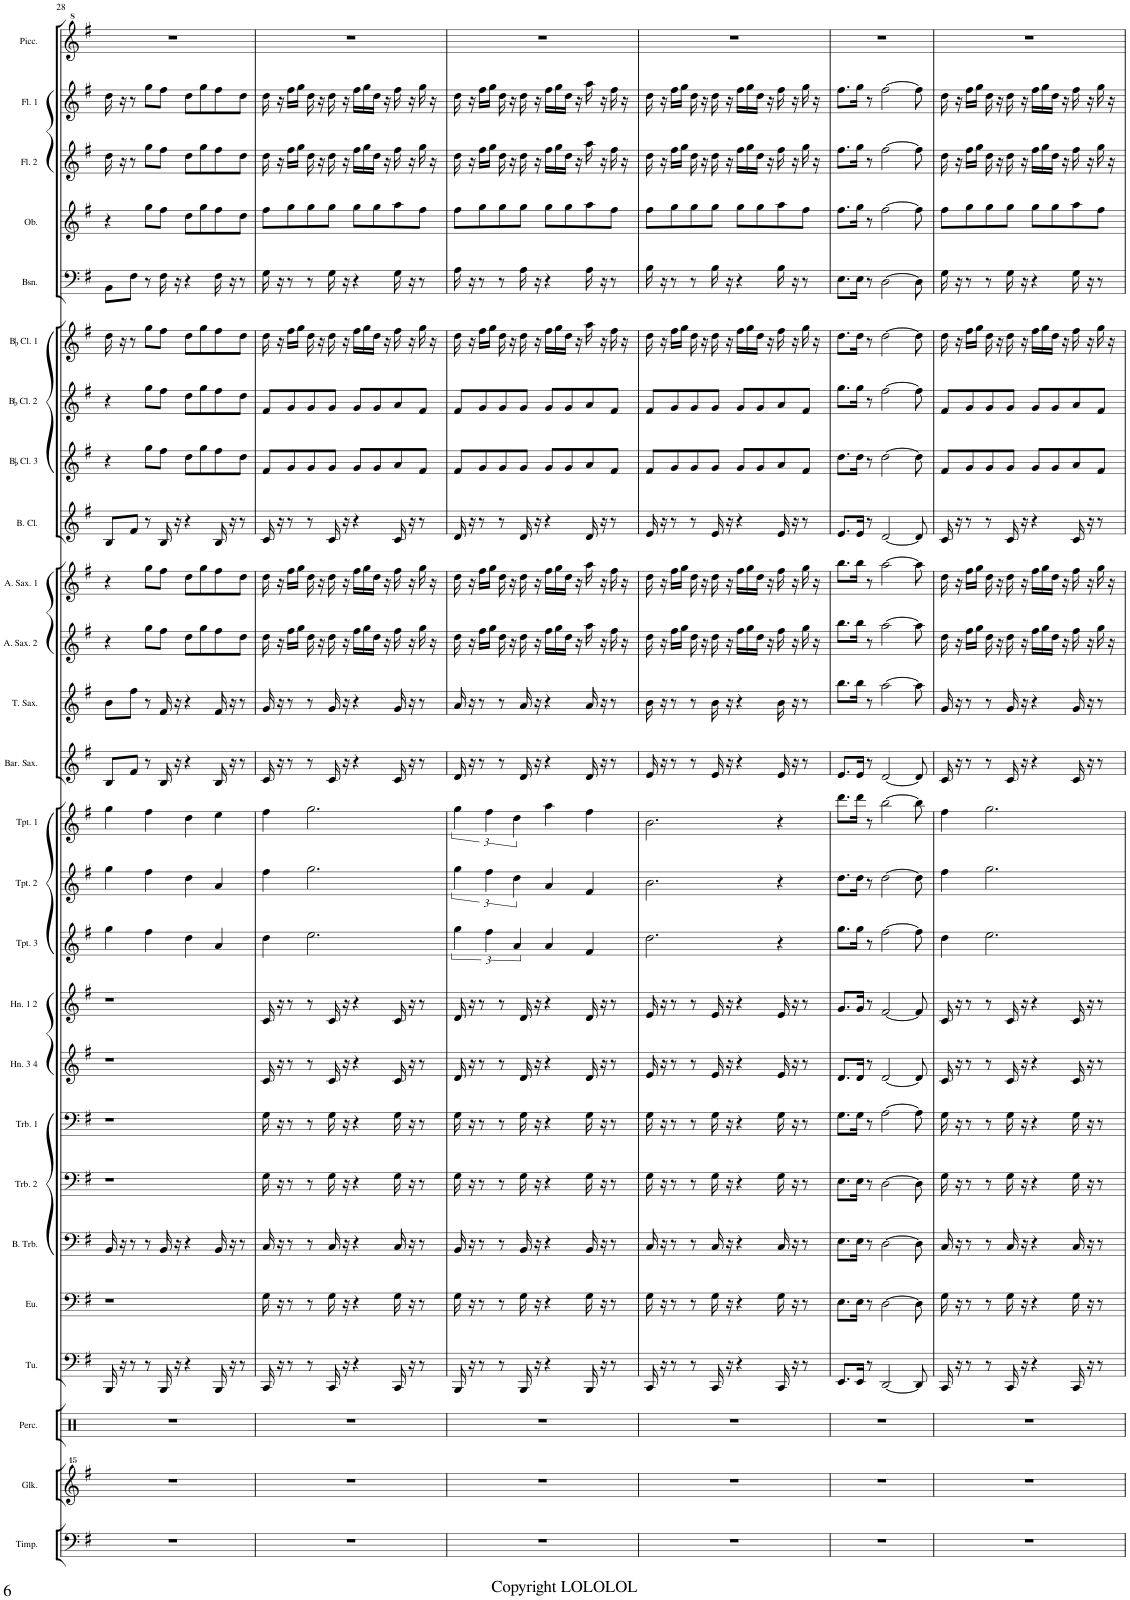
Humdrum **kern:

**kern	**kern	**kern	**kern	**kern	**kern	**kern	**kern	**kern	**kern	**kern	**kern	**kern	**kern	**kern	**kern	**kern	**kern	**kern	**kern	**kern	**kern	**kern	**kern	**kern	**kern
*part26	*part25	*part24	*part23	*part22	*part21	*part20	*part19	*part18	*part17	*part16	*part15	*part14	*part13	*part12	*part11	*part10	*part9	*part8	*part7	*part6	*part5	*part4	*part3	*part2	*part1
*staff26	*staff25	*staff24	*staff23	*staff22	*staff21	*staff20	*staff19	*staff18	*staff17	*staff16	*staff15	*staff14	*staff13	*staff12	*staff11	*staff10	*staff9	*staff8	*staff7	*staff6	*staff5	*staff4	*staff3	*staff2	*staff1
*I"Timpani	*I"Glockenspiel	*I"Percussion	*I"Tuba	*I"Euphonium	*I"Bass Trombone	*I"Trombone 2	*I"Trombone 1	*I"Horn 3 4	*I"Horn 1 2	*I"BaccidentalFlat Trumpet 3	*I"BaccidentalFlat Trumpet 2	*I"BaccidentalFlat Trumpet 1	*I"Baritone Saxophone	*I"Tenor Saxophone	*I"Alto Saxophone 2	*I"Alto Saxophone 1	*I"Bass Clarinet	*I"BaccidentalFlat Clarinet 3	*I"BaccidentalFlat Clarinet 2	*I"BaccidentalFlat Clarinet 1	*I"Bassoon	*I"Oboe	*I"Flute 2	*I"Flute 1	*I"Piccolo
*I'Timp.	*I'Glk.	*I'Perc.	*I'Tu.	*I'Eu.	*I'B. Trb.	*I'Trb. 2	*I'Trb. 1	*I'Hn. 3 4	*I'Hn. 1 2	*I'Tpt. 3	*I'Tpt. 2	*I'Tpt. 1	*I'Bar. Sax.	*I'T. Sax.	*I'A. Sax. 2	*I'A. Sax. 1	*I'B. Cl.	*I'BaccidentalFlat Cl. 3	*I'BaccidentalFlat Cl. 2	*I'BaccidentalFlat Cl. 1	*I'Bsn.	*I'Ob.	*I'Fl. 2	*I'Fl. 1	*I'Picc.
!!LO:PB:g=z
*clefF4	*clefG^^2	*clefX	*clefF4	*clefF4	*clefF4	*clefF4	*clefF4	*clefG2	*clefG2	*clefG2	*clefG2	*clefG2	*clefG2	*clefG2	*clefG2	*clefG2	*clefG2	*clefG2	*clefG2	*clefG2	*clefF4	*clefG2	*clefG2	*clefG2	*clefG^2
*	*	*	*	*	*	*	*	*ITrd4c7	*ITrd4c7	*ITrd1c2	*ITrd1c2	*ITrd1c2	*ITrd12c21	*ITrd8c14	*ITrd5c9	*ITrd5c9	*ITrd8c14	*ITrd1c2	*ITrd1c2	*ITrd1c2	*	*	*	*	*ITrd-7c-12
*k[f#]	*k[f#]	*k[f#]	*k[f#]	*k[f#]	*k[f#]	*k[f#]	*k[f#]	*k[f#]	*k[f#]	*k[f#]	*k[f#]	*k[f#]	*k[f#]	*k[f#]	*k[f#]	*k[f#]	*k[f#]	*k[f#]	*k[f#]	*k[f#]	*k[f#]	*k[f#]	*k[f#]	*k[f#]	*k[f#]
*M4/4	*M4/4	*M4/4	*M4/4	*M4/4	*M4/4	*M4/4	*M4/4	*M4/4	*M4/4	*M4/4	*M4/4	*M4/4	*M4/4	*M4/4	*M4/4	*M4/4	*M4/4	*M4/4	*M4/4	*M4/4	*M4/4	*M4/4	*M4/4	*M4/4	*M4/4
=28	=28	=28	=28	=28	=28	=28	=28	=28	=28	=28	=28	=28	=28	=28	=28	=28	=28	=28	=28	=28	=28	=28	=28	=28	=28
1r	1r	1r	16BBB/	1r	16BB/	1r	1r	1r	1r	4gg\	4gg\	4gg\	8B/L	8b\L	4r	4r	8B/L	4r	4r	16dd\	8BB\L	4r	16dd\	16dd\	1r
.	.	.	16r	.	16r	.	.	.	.	.	.	.	.	.	.	.	.	.	.	16r	.	.	16r	16r	.
.	.	.	8r	.	8r	.	.	.	.	.	.	.	8f#/J	8ff#\J	.	.	8f#/J	.	.	8r	8F#\J	.	8r	8r	.
.	.	.	8r	.	8r	.	.	.	.	4ff#\	4ff#\	4ff#\	8r	8r	8gg\L	8gg\L	8r	8gg\L	8gg\L	8gg\L	8r	8gg\L	8gg\L	8gg\L	.
.	.	.	16BBB/	.	16BB/	.	.	.	.	.	.	.	16B/	16f#/	8ff#\J	8ff#\J	16B/	8ff#\J	8ff#\J	8ff#\J	16F#\	8ff#\J	8ff#\J	8ff#\J	.
.	.	.	16r	.	16r	.	.	.	.	.	.	.	16r	16r	.	.	16r	.	.	.	16r	.	.	.	.
.	.	.	4r	.	4r	.	.	.	.	4dd\	4dd\	4dd\	4r	4r	8dd\L	8dd\L	4r	8dd\L	8dd\L	8dd\L	4r	8dd\L	8dd\L	8dd\L	.
.	.	.	.	.	.	.	.	.	.	.	.	.	.	.	8gg\	8gg\	.	8gg\	8gg\	8gg\	.	8gg\	8gg\	8gg\	.
.	.	.	16BBB/	.	16BB/	.	.	.	.	4a/	4a/	4ee\	16B/	16f#/	8ff#\	8ff#\	16B/	8ff#\	8ff#\	8ff#\	16F#\	8ff#\	8ff#\	8ff#\	.
.	.	.	16r	.	16r	.	.	.	.	.	.	.	16r	16r	.	.	16r	.	.	.	16r	.	.	.	.
.	.	.	8r	.	8r	.	.	.	.	.	.	.	8r	8r	8dd\J	8dd\J	8r	8dd\J	8dd\J	8dd\J	8r	8dd\J	8dd\J	8dd\J	.
=29	=29	=29	=29	=29	=29	=29	=29	=29	=29	=29	=29	=29	=29	=29	=29	=29	=29	=29	=29	=29	=29	=29	=29	=29	=29
1r	1r	1r	16CC/	16G\	16C/	16G\	16G\	16c/	16c/	4dd\	4ff#\	4ff#\	16c/	16g/	16dd\	16dd\	16c/	8f#/L	8f#/L	16dd\	16G\	8ff#\L	16dd\	16dd\	1r
.	.	.	16r	16r	16r	16r	16r	16r	16r	.	.	.	16r	16r	16r	16r	16r	.	.	16r	16r	.	16r	16r	.
.	.	.	8r	8r	8r	8r	8r	8r	8r	.	.	.	8r	8r	16ff#\LL	16ff#\LL	8r	8g/	8g/	16ff#\LL	8r	8gg\	16ff#\LL	16ff#\LL	.
.	.	.	.	.	.	.	.	.	.	.	.	.	.	.	16gg\JJ	16gg\JJ	.	.	.	16gg\JJ	.	.	16gg\JJ	16gg\JJ	.
.	.	.	8r	8r	8r	8r	8r	8r	8r	2.ee\	2.gg\	2.gg\	8r	8r	16dd\	16dd\	8r	8g/	8g/	16dd\	8r	8gg\	16dd\	16dd\	.
.	.	.	.	.	.	.	.	.	.	.	.	.	.	.	16r	16r	.	.	.	16r	.	.	16r	16r	.
.	.	.	16CC/	16G\	16C/	16G\	16G\	16c/	16c/	.	.	.	16c/	16g/	16dd\	16dd\	16c/	8g/J	8g/J	16dd\	16G\	8gg\J	16dd\	16dd\	.
.	.	.	16r	16r	16r	16r	16r	16r	16r	.	.	.	16r	16r	16r	16r	16r	.	.	16r	16r	.	16r	16r	.
.	.	.	4r	4r	4r	4r	4r	4r	4r	.	.	.	4r	4r	16ff#\LL	16ff#\LL	4r	8g/L	8g/L	16ff#\LL	4r	8gg\L	16ff#\LL	16ff#\LL	.
.	.	.	.	.	.	.	.	.	.	.	.	.	.	.	16gg\	16gg\	.	.	.	16gg\	.	.	16gg\	16gg\	.
.	.	.	.	.	.	.	.	.	.	.	.	.	.	.	16dd\JJ	16dd\JJ	.	8g/	8g/	16dd\JJ	.	8gg\	16dd\JJ	16dd\JJ	.
.	.	.	.	.	.	.	.	.	.	.	.	.	.	.	16r	16r	.	.	.	16r	.	.	16r	16r	.
.	.	.	16CC/	16G\	16C/	16G\	16G\	16c/	16c/	.	.	.	16c/	16g/	16ff#\	16ff#\	16c/	8a/	8a/	16ff#\	16G\	8aa\	16ff#\	16ff#\	.
.	.	.	16r	16r	16r	16r	16r	16r	16r	.	.	.	16r	16r	16r	16r	16r	.	.	16r	16r	.	16r	16r	.
.	.	.	8r	8r	8r	8r	8r	8r	8r	.	.	.	8r	8r	16gg\	16gg\	8r	8f#/J	8f#/J	16gg\	8r	8ff#\J	16gg\	16gg\	.
.	.	.	.	.	.	.	.	.	.	.	.	.	.	.	16r	16r	.	.	.	16r	.	.	16r	16r	.
=30	=30	=30	=30	=30	=30	=30	=30	=30	=30	=30	=30	=30	=30	=30	=30	=30	=30	=30	=30	=30	=30	=30	=30	=30	=30
1r	1r	1r	16BBB/	16G\	16BB/	16G\	16G\	16d/	16d/	6gg\	6gg\	6gg\	16d/	16a/	16dd\	16dd\	16d/	8f#/L	8f#/L	16dd\	16A\	8ff#\L	16dd\	16dd\	1r
.	.	.	16r	16r	16r	16r	16r	16r	16r	.	.	.	16r	16r	16r	16r	16r	.	.	16r	16r	.	16r	16r	.
.	.	.	8r	8r	8r	8r	8r	8r	8r	.	.	.	8r	8r	16ff#\LL	16ff#\LL	8r	8g/	8g/	16ff#\LL	8r	8gg\	16ff#\LL	16ff#\LL	.
.	.	.	.	.	.	.	.	.	.	6ff#\	6ff#\	6ff#\	.	.	.	.	.	.	.	.	.	.	.	.	.
.	.	.	.	.	.	.	.	.	.	.	.	.	.	.	16gg\JJ	16gg\JJ	.	.	.	16gg\JJ	.	.	16gg\JJ	16gg\JJ	.
.	.	.	8r	8r	8r	8r	8r	8r	8r	.	.	.	8r	8r	16dd\	16dd\	8r	8g/	8g/	16dd\	8r	8gg\	16dd\	16dd\	.
.	.	.	.	.	.	.	.	.	.	.	.	.	.	.	16r	16r	.	.	.	16r	.	.	16r	16r	.
.	.	.	.	.	.	.	.	.	.	6a/	6dd\	6dd\	.	.	.	.	.	.	.	.	.	.	.	.	.
.	.	.	16BBB/	16G\	16BB/	16G\	16G\	16d/	16d/	.	.	.	16d/	16a/	16dd\	16dd\	16d/	8g/J	8g/J	16dd\	16A\	8gg\J	16dd\	16dd\	.
.	.	.	16r	16r	16r	16r	16r	16r	16r	.	.	.	16r	16r	16r	16r	16r	.	.	16r	16r	.	16r	16r	.
.	.	.	4r	4r	4r	4r	4r	4r	4r	4a/	4a/	4aa\	4r	4r	16ff#\LL	16ff#\LL	4r	8g/L	8g/L	16ff#\LL	4r	8gg\L	16ff#\LL	16ff#\LL	.
.	.	.	.	.	.	.	.	.	.	.	.	.	.	.	16gg\	16gg\	.	.	.	16gg\	.	.	16gg\	16gg\	.
.	.	.	.	.	.	.	.	.	.	.	.	.	.	.	16dd\JJ	16dd\JJ	.	8g/	8g/	16dd\JJ	.	8gg\	16dd\JJ	16dd\JJ	.
.	.	.	.	.	.	.	.	.	.	.	.	.	.	.	16r	16r	.	.	.	16r	.	.	16r	16r	.
.	.	.	16BBB/	16G\	16BB/	16G\	16G\	16d/	16d/	4f#/	4f#/	4ff#\	16d/	16a/	16aa\	16aa\	16d/	8a/	8a/	16aa\	16A\	8aa\	16aa\	16aa\	.
.	.	.	16r	16r	16r	16r	16r	16r	16r	.	.	.	16r	16r	16r	16r	16r	.	.	16r	16r	.	16r	16r	.
.	.	.	8r	8r	8r	8r	8r	8r	8r	.	.	.	8r	8r	16ff#\	16ff#\	8r	8f#/J	8f#/J	16ff#\	8r	8ff#\J	16ff#\	16ff#\	.
.	.	.	.	.	.	.	.	.	.	.	.	.	.	.	16r	16r	.	.	.	16r	.	.	16r	16r	.
=31	=31	=31	=31	=31	=31	=31	=31	=31	=31	=31	=31	=31	=31	=31	=31	=31	=31	=31	=31	=31	=31	=31	=31	=31	=31
1r	1r	1r	16CC/	16G\	16C/	16G\	16G\	16e/	16e/	2.dd\	2.b\	2.b\	16e/	16b\	16dd\	16dd\	16e/	8f#/L	8f#/L	16dd\	16B\	8ff#\L	16dd\	16dd\	1r
.	.	.	16r	16r	16r	16r	16r	16r	16r	.	.	.	16r	16r	16r	16r	16r	.	.	16r	16r	.	16r	16r	.
.	.	.	8r	8r	8r	8r	8r	8r	8r	.	.	.	8r	8r	16ff#\LL	16ff#\LL	8r	8g/	8g/	16ff#\LL	8r	8gg\	16ff#\LL	16ff#\LL	.
.	.	.	.	.	.	.	.	.	.	.	.	.	.	.	16gg\JJ	16gg\JJ	.	.	.	16gg\JJ	.	.	16gg\JJ	16gg\JJ	.
.	.	.	8r	8r	8r	8r	8r	8r	8r	.	.	.	8r	8r	16dd\	16dd\	8r	8g/	8g/	16dd\	8r	8gg\	16dd\	16dd\	.
.	.	.	.	.	.	.	.	.	.	.	.	.	.	.	16r	16r	.	.	.	16r	.	.	16r	16r	.
.	.	.	16CC/	16G\	16C/	16G\	16G\	16e/	16e/	.	.	.	16e/	16b\	16dd\	16dd\	16e/	8g/J	8g/J	16dd\	16B\	8gg\J	16dd\	16dd\	.
.	.	.	16r	16r	16r	16r	16r	16r	16r	.	.	.	16r	16r	16r	16r	16r	.	.	16r	16r	.	16r	16r	.
.	.	.	4r	4r	4r	4r	4r	4r	4r	.	.	.	4r	4r	16ff#\LL	16ff#\LL	4r	8g/L	8g/L	16ff#\LL	4r	8gg\L	16ff#\LL	16ff#\LL	.
.	.	.	.	.	.	.	.	.	.	.	.	.	.	.	16gg\	16gg\	.	.	.	16gg\	.	.	16gg\	16gg\	.
.	.	.	.	.	.	.	.	.	.	.	.	.	.	.	16dd\JJ	16dd\JJ	.	8g/	8g/	16dd\JJ	.	8gg\	16dd\JJ	16dd\JJ	.
.	.	.	.	.	.	.	.	.	.	.	.	.	.	.	16r	16r	.	.	.	16r	.	.	16r	16r	.
.	.	.	16CC/	16G\	16C/	16G\	16G\	16e/	16e/	4r	4r	4r	16e/	16b\	16ff#\	16ff#\	16e/	8a/	8a/	16ff#\	16B\	8aa\	16ff#\	16ff#\	.
.	.	.	16r	16r	16r	16r	16r	16r	16r	.	.	.	16r	16r	16r	16r	16r	.	.	16r	16r	.	16r	16r	.
.	.	.	8r	8r	8r	8r	8r	8r	8r	.	.	.	8r	8r	16gg\	16gg\	8r	8f#/J	8f#/J	16gg\	8r	8ff#\J	16gg\	16gg\	.
.	.	.	.	.	.	.	.	.	.	.	.	.	.	.	16r	16r	.	.	.	16r	.	.	16r	16r	.
=32	=32	=32	=32	=32	=32	=32	=32	=32	=32	=32	=32	=32	=32	=32	=32	=32	=32	=32	=32	=32	=32	=32	=32	=32	=32
1r	1r	1r	8.EE/L	8.E\L	8.E\L	8.E\L	8.G\L	8.d/L	8.g/L	8.gg\L	8.dd\L	8.ddd\L	8.e/L	8.bb\L	8.bb\L	8.bb\L	8.e/L	8.dd\L	8.gg\L	8.dd\L	8.E\L	8.ff#\L	8.ff#\L	8.ff#\L	1r
.	.	.	16EE/Jk	16E\Jk	16E\Jk	16E\Jk	16G\Jk	16d/Jk	16g/Jk	16gg\Jk	16dd\Jk	16ddd\Jk	16e/Jk	16bb\Jk	16bb\Jk	16bb\Jk	16e/Jk	16dd\Jk	16gg\Jk	16dd\Jk	16E\Jk	16gg\Jk	16gg\Jk	16gg\Jk	.
.	.	.	8r	8r	8r	8r	8r	8r	8r	8r	8r	8r	8r	8r	8r	8r	8r	8r	8r	8r	8r	8r	8r	8r	.
.	.	.	[2DD/	[2D\	[2D\	[2D\	[2A\	[2d/	[2f#/	[2ff#\	[2dd\	[2bb\	[2d/	[2aa\	[2aa\	[2aa\	[2d/	[2dd\	[2ff#\	[2dd\	[2D\	[2ff#\	[2ff#\	[2ff#\	.
.	.	.	8DD/]	8D\]	8D\]	8D\]	8A\]	8d/]	8f#/]	8ff#\]	8dd\]	8bb\]	8d/]	8aa\]	8aa\]	8aa\]	8d/]	8dd\]	8ff#\]	8dd\]	8D\]	8ff#\]	8ff#\]	8ff#\]	.
=33	=33	=33	=33	=33	=33	=33	=33	=33	=33	=33	=33	=33	=33	=33	=33	=33	=33	=33	=33	=33	=33	=33	=33	=33	=33
1r	1r	1r	16CC/	16G\	16C/	16G\	16G\	16c/	16c/	4dd\	4ff#\	4ff#\	16c/	16g/	16dd\	16dd\	16c/	8f#/L	8f#/L	16dd\	16G\	8ff#\L	16dd\	16dd\	1r
.	.	.	16r	16r	16r	16r	16r	16r	16r	.	.	.	16r	16r	16r	16r	16r	.	.	16r	16r	.	16r	16r	.
.	.	.	8r	8r	8r	8r	8r	8r	8r	.	.	.	8r	8r	16ff#\LL	16ff#\LL	8r	8g/	8g/	16ff#\LL	8r	8gg\	16ff#\LL	16ff#\LL	.
.	.	.	.	.	.	.	.	.	.	.	.	.	.	.	16gg\JJ	16gg\JJ	.	.	.	16gg\JJ	.	.	16gg\JJ	16gg\JJ	.
.	.	.	8r	8r	8r	8r	8r	8r	8r	2.ee\	2.gg\	2.gg\	8r	8r	16dd\	16dd\	8r	8g/	8g/	16dd\	8r	8gg\	16dd\	16dd\	.
.	.	.	.	.	.	.	.	.	.	.	.	.	.	.	16r	16r	.	.	.	16r	.	.	16r	16r	.
.	.	.	16CC/	16G\	16C/	16G\	16G\	16c/	16c/	.	.	.	16c/	16g/	16dd\	16dd\	16c/	8g/J	8g/J	16dd\	16G\	8gg\J	16dd\	16dd\	.
.	.	.	16r	16r	16r	16r	16r	16r	16r	.	.	.	16r	16r	16r	16r	16r	.	.	16r	16r	.	16r	16r	.
.	.	.	4r	4r	4r	4r	4r	4r	4r	.	.	.	4r	4r	16ff#\LL	16ff#\LL	4r	8g/L	8g/L	16ff#\LL	4r	8gg\L	16ff#\LL	16ff#\LL	.
.	.	.	.	.	.	.	.	.	.	.	.	.	.	.	16gg\	16gg\	.	.	.	16gg\	.	.	16gg\	16gg\	.
.	.	.	.	.	.	.	.	.	.	.	.	.	.	.	16dd\JJ	16dd\JJ	.	8g/	8g/	16dd\JJ	.	8gg\	16dd\JJ	16dd\JJ	.
.	.	.	.	.	.	.	.	.	.	.	.	.	.	.	16r	16r	.	.	.	16r	.	.	16r	16r	.
.	.	.	16CC/	16G\	16C/	16G\	16G\	16c/	16c/	.	.	.	16c/	16g/	16ff#\	16ff#\	16c/	8a/	8a/	16ff#\	16G\	8aa\	16ff#\	16ff#\	.
.	.	.	16r	16r	16r	16r	16r	16r	16r	.	.	.	16r	16r	16r	16r	16r	.	.	16r	16r	.	16r	16r	.
.	.	.	8r	8r	8r	8r	8r	8r	8r	.	.	.	8r	8r	16gg\	16gg\	8r	8f#/J	8f#/J	16gg\	8r	8ff#\J	16gg\	16gg\	.
.	.	.	.	.	.	.	.	.	.	.	.	.	.	.	16r	16r	.	.	.	16r	.	.	16r	16r	.
=	=	=	=	=	=	=	=	=	=	=	=	=	=	=	=	=	=	=	=	=	=	=	=	=	=
*-	*-	*-	*-	*-	*-	*-	*-	*-	*-	*-	*-	*-	*-	*-	*-	*-	*-	*-	*-	*-	*-	*-	*-	*-	*-
